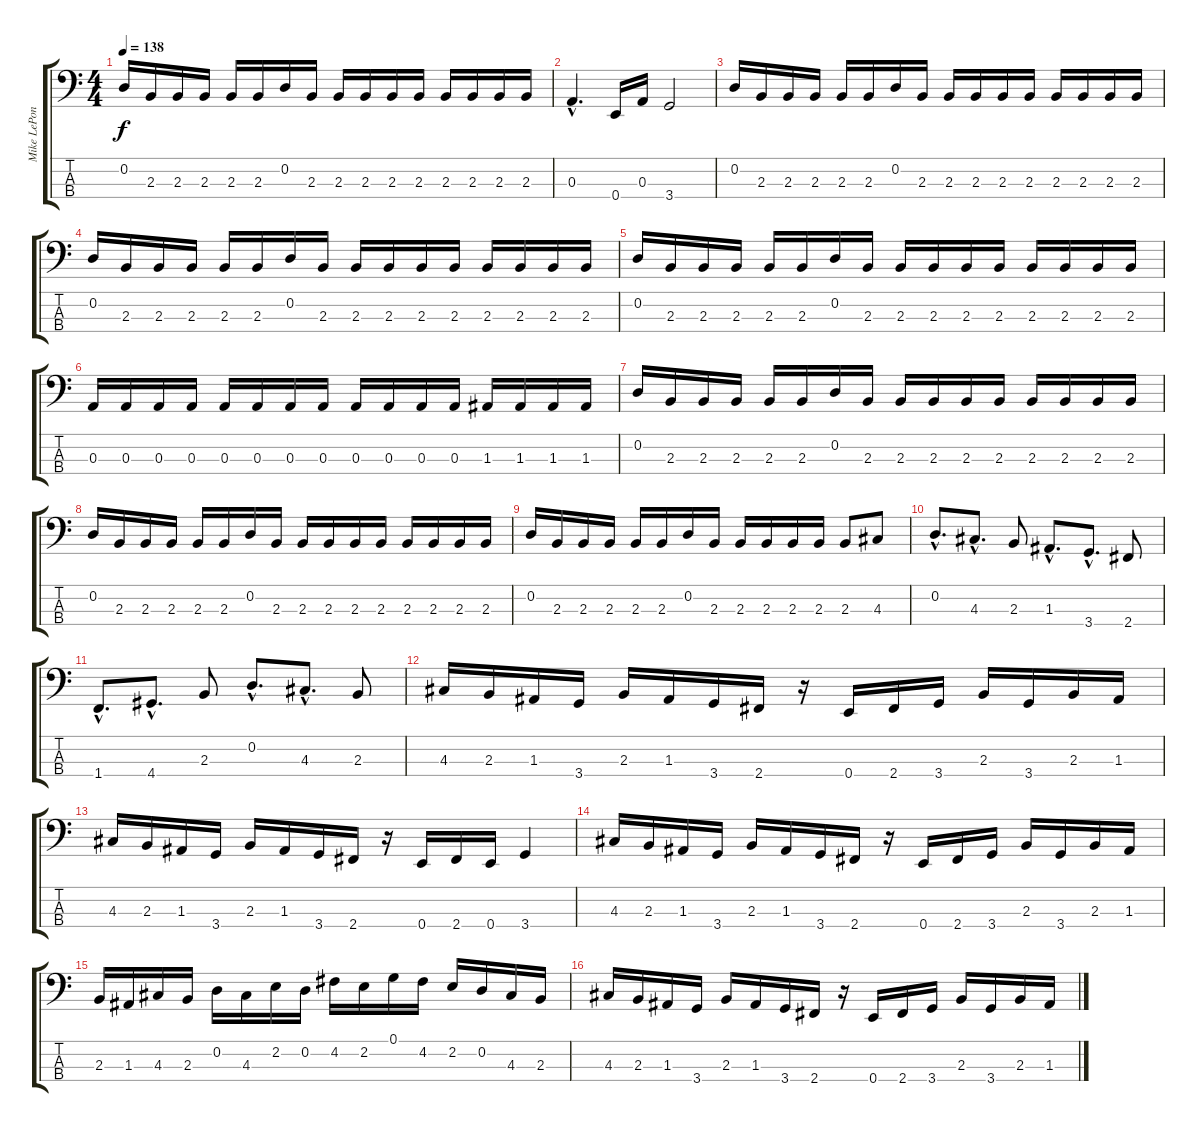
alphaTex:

\track ("Mike LePond" "Mike LePon") {instrument electricbassfinger}
\staff {score tabs}
\tuning (G2 D2 A1 E1) {hide}
\ts (4 4)
\tempo 138
\clef f4
\ks c
0.2.16{dy f} 2.3.16 2.3.16 2.3.16 2.3.16 2.3.16 0.2.16 2.3.16 2.3.16 2.3.16 2.3.16 2.3.16 2.3.16 2.3.16 2.3.16 2.3.16 |
0.3{hac}.4{d} 0.4.16 0.3.16 3.4.2 |
0.2.16 2.3.16 2.3.16 2.3.16 2.3.16 2.3.16 0.2.16 2.3.16 2.3.16 2.3.16 2.3.16 2.3.16 2.3.16 2.3.16 2.3.16 2.3.16 |
0.2.16 2.3.16 2.3.16 2.3.16 2.3.16 2.3.16 0.2.16 2.3.16 2.3.16 2.3.16 2.3.16 2.3.16 2.3.16 2.3.16 2.3.16 2.3.16 |
0.2.16 2.3.16 2.3.16 2.3.16 2.3.16 2.3.16 0.2.16 2.3.16 2.3.16 2.3.16 2.3.16 2.3.16 2.3.16 2.3.16 2.3.16 2.3.16 |
0.3.16 0.3.16 0.3.16 0.3.16 0.3.16 0.3.16 0.3.16 0.3.16 0.3.16 0.3.16 0.3.16 0.3.16 1.3.16 1.3.16 1.3.16 1.3.16 |
0.2.16 2.3.16 2.3.16 2.3.16 2.3.16 2.3.16 0.2.16 2.3.16 2.3.16 2.3.16 2.3.16 2.3.16 2.3.16 2.3.16 2.3.16 2.3.16 |
0.2.16 2.3.16 2.3.16 2.3.16 2.3.16 2.3.16 0.2.16 2.3.16 2.3.16 2.3.16 2.3.16 2.3.16 2.3.16 2.3.16 2.3.16 2.3.16 |
0.2.16 2.3.16 2.3.16 2.3.16 2.3.16 2.3.16 0.2.16 2.3.16 2.3.16 2.3.16 2.3.16 2.3.16 2.3.8 4.3.8 |
0.2{hac}.8{d} 4.3{hac}.8{d} 2.3.8 1.3{hac}.8{d} 3.4{hac}.8{d} 2.4.8 |
1.4{hac}.8{d} 4.4{hac}.8{d} 2.3.8 0.2{hac}.8{d} 4.3{hac}.8{d} 2.3.8 |
4.3.16 2.3.16 1.3.16 3.4.16 2.3.16 1.3.16 3.4.16 2.4.16 r.16 0.4.16 2.4.16 3.4.16 2.3.16 3.4.16 2.3.16 1.3.16 |
4.3.16 2.3.16 1.3.16 3.4.16 2.3.16 1.3.16 3.4.16 2.4.16 r.16 0.4.16 2.4.16 0.4.16 3.4.4 |
4.3.16 2.3.16 1.3.16 3.4.16 2.3.16 1.3.16 3.4.16 2.4.16 r.16 0.4.16 2.4.16 3.4.16 2.3.16 3.4.16 2.3.16 1.3.16 |
2.3.16 1.3.16 4.3.16 2.3.16 0.2.16 4.3.16 2.2.16 0.2.16 4.2.16 2.2.16 0.1.16 4.2.16 2.2.16 0.2.16 4.3.16 2.3.16 |
4.3.16 2.3.16 1.3.16 3.4.16 2.3.16 1.3.16 3.4.16 2.4.16 r.16 0.4.16 2.4.16 3.4.16 2.3.16 3.4.16 2.3.16 1.3.16
